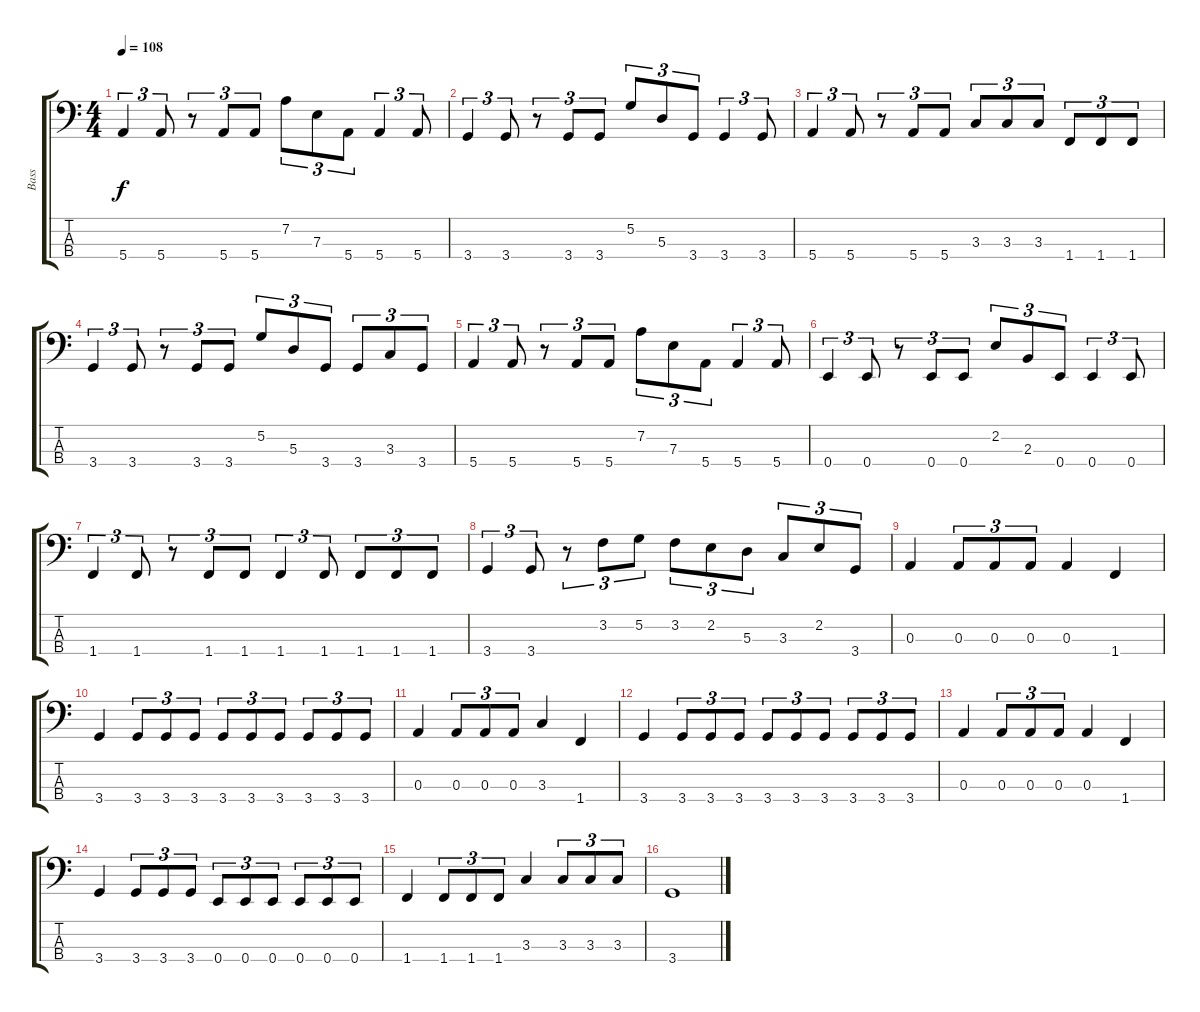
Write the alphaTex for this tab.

\track ("Bass" "Bass") {instrument electricbassfinger}
\staff {score tabs}
\tuning (G2 D2 A1 E1) {hide}
\ts (4 4)
\tempo 108
\clef f4
\ks c
5.4.4{tu (3 2) dy f} 5.4.8{tu (3 2)} r.8{tu (3 2)} 5.4.8{tu (3 2)} 5.4.8{tu (3 2)} 7.2.8{tu (3 2)} 7.3.8{tu (3 2)} 5.4.8{tu (3 2)} 5.4.4{tu (3 2)} 5.4.8{tu (3 2)} |
3.4.4{tu (3 2)} 3.4.8{tu (3 2)} r.8{tu (3 2)} 3.4.8{tu (3 2)} 3.4.8{tu (3 2)} 5.2.8{tu (3 2)} 5.3.8{tu (3 2)} 3.4.8{tu (3 2)} 3.4.4{tu (3 2)} 3.4.8{tu (3 2)} |
5.4.4{tu (3 2)} 5.4.8{tu (3 2)} r.8{tu (3 2)} 5.4.8{tu (3 2)} 5.4.8{tu (3 2)} 3.3.8{tu (3 2)} 3.3.8{tu (3 2)} 3.3.8{tu (3 2)} 1.4.8{tu (3 2)} 1.4.8{tu (3 2)} 1.4.8{tu (3 2)} |
3.4.4{tu (3 2)} 3.4.8{tu (3 2)} r.8{tu (3 2)} 3.4.8{tu (3 2)} 3.4.8{tu (3 2)} 5.2.8{tu (3 2)} 5.3.8{tu (3 2)} 3.4.8{tu (3 2)} 3.4.8{tu (3 2)} 3.3.8{tu (3 2)} 3.4.8{tu (3 2)} |
5.4.4{tu (3 2)} 5.4.8{tu (3 2)} r.8{tu (3 2)} 5.4.8{tu (3 2)} 5.4.8{tu (3 2)} 7.2.8{tu (3 2)} 7.3.8{tu (3 2)} 5.4.8{tu (3 2)} 5.4.4{tu (3 2)} 5.4.8{tu (3 2)} |
0.4.4{tu (3 2)} 0.4.8{tu (3 2)} r.8{tu (3 2)} 0.4.8{tu (3 2)} 0.4.8{tu (3 2)} 2.2.8{tu (3 2)} 2.3.8{tu (3 2)} 0.4.8{tu (3 2)} 0.4.4{tu (3 2)} 0.4.8{tu (3 2)} |
1.4.4{tu (3 2)} 1.4.8{tu (3 2)} r.8{tu (3 2)} 1.4.8{tu (3 2)} 1.4.8{tu (3 2)} 1.4.4{tu (3 2)} 1.4.8{tu (3 2)} 1.4.8{tu (3 2)} 1.4.8{tu (3 2)} 1.4.8{tu (3 2)} |
3.4.4{tu (3 2)} 3.4.8{tu (3 2)} r.8{tu (3 2)} 3.2.8{tu (3 2)} 5.2.8{tu (3 2)} 3.2.8{tu (3 2)} 2.2.8{tu (3 2)} 5.3.8{tu (3 2)} 3.3.8{tu (3 2)} 2.2.8{tu (3 2)} 3.4.8{tu (3 2)} |
0.3.4 0.3.8{tu (3 2)} 0.3.8{tu (3 2)} 0.3.8{tu (3 2)} 0.3.4 1.4.4 |
3.4.4 3.4.8{tu (3 2)} 3.4.8{tu (3 2)} 3.4.8{tu (3 2)} 3.4.8{tu (3 2)} 3.4.8{tu (3 2)} 3.4.8{tu (3 2)} 3.4.8{tu (3 2)} 3.4.8{tu (3 2)} 3.4.8{tu (3 2)} |
0.3.4 0.3.8{tu (3 2)} 0.3.8{tu (3 2)} 0.3.8{tu (3 2)} 3.3.4 1.4.4 |
3.4.4 3.4.8{tu (3 2)} 3.4.8{tu (3 2)} 3.4.8{tu (3 2)} 3.4.8{tu (3 2)} 3.4.8{tu (3 2)} 3.4.8{tu (3 2)} 3.4.8{tu (3 2)} 3.4.8{tu (3 2)} 3.4.8{tu (3 2)} |
0.3.4 0.3.8{tu (3 2)} 0.3.8{tu (3 2)} 0.3.8{tu (3 2)} 0.3.4 1.4.4 |
3.4.4 3.4.8{tu (3 2)} 3.4.8{tu (3 2)} 3.4.8{tu (3 2)} 0.4.8{tu (3 2)} 0.4.8{tu (3 2)} 0.4.8{tu (3 2)} 0.4.8{tu (3 2)} 0.4.8{tu (3 2)} 0.4.8{tu (3 2)} |
1.4.4 1.4.8{tu (3 2)} 1.4.8{tu (3 2)} 1.4.8{tu (3 2)} 3.3.4 3.3.8{tu (3 2)} 3.3.8{tu (3 2)} 3.3.8{tu (3 2)} |
3.4.1
